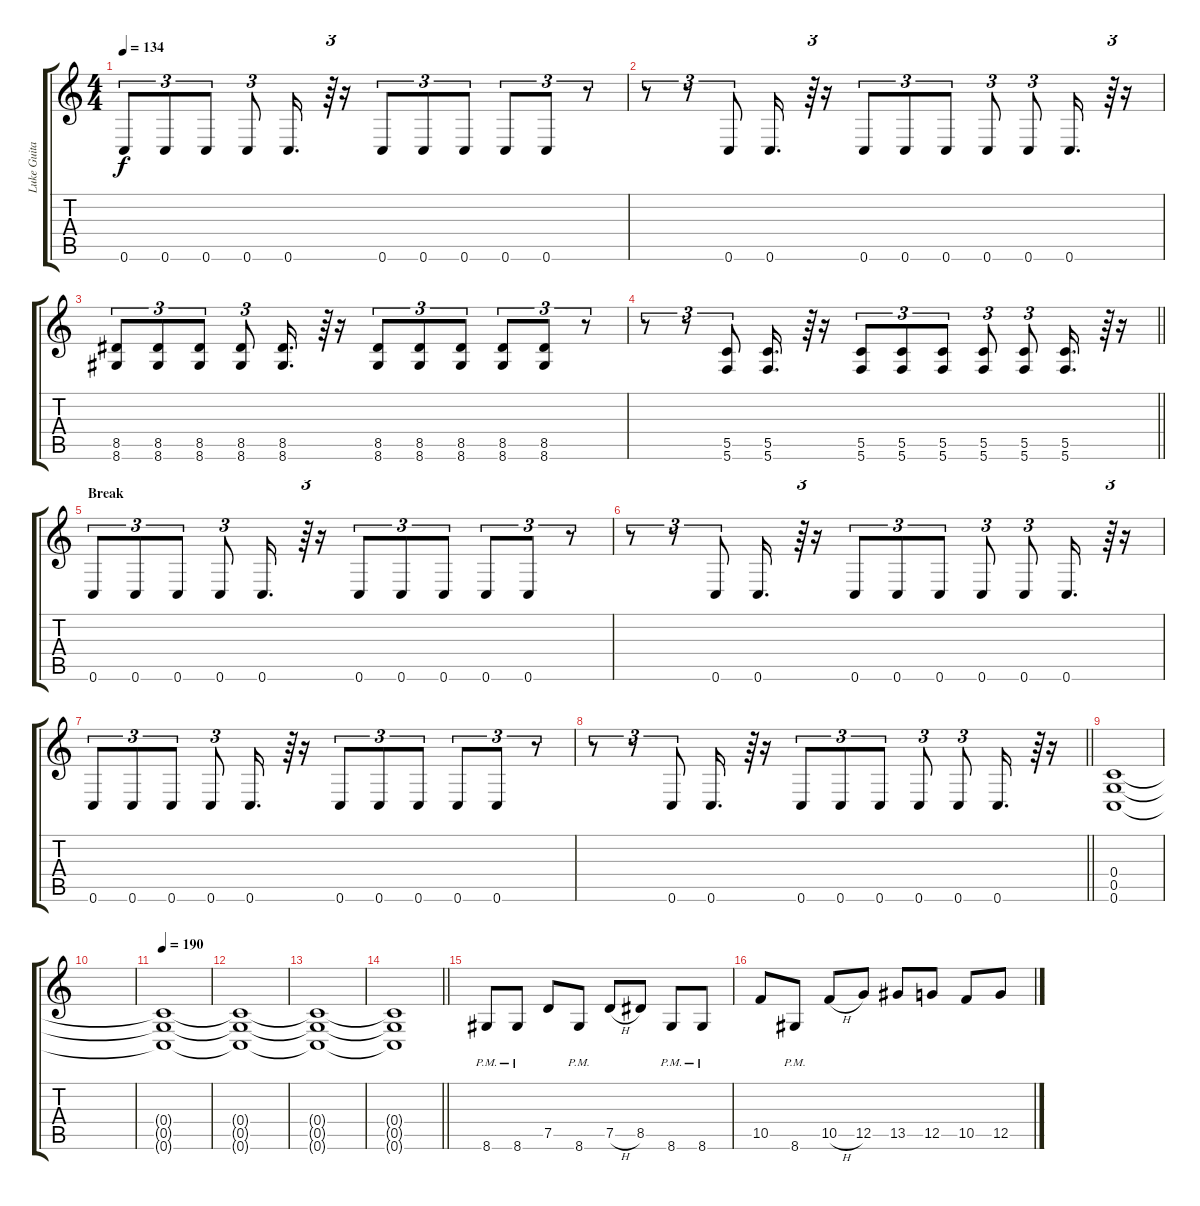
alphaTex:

\track ("Luke Guitar" "Luke Guita") {instrument overdrivenguitar}
\staff {score tabs}
\tuning (D4 A3 F3 C3 G2 C2) {hide}
\ts (4 4)
\tempo 134
\clef g2
\ks c
0.6.8{tu (3 2) dy f} 0.6.8{tu (3 2)} 0.6.8{tu (3 2)} 0.6.8{tu (3 2)} 0.6.16{d} r.64{tu (3 2)} r.16 0.6.8{tu (3 2)} 0.6.8{tu (3 2)} 0.6.8{tu (3 2)} 0.6.8{tu (3 2)} 0.6.8{tu (3 2)} r.8{tu (3 2)} |
r.8{tu (3 2)} r.8{tu (3 2)} 0.6.8{tu (3 2)} 0.6.16{d} r.64{tu (3 2)} r.16 0.6.8{tu (3 2)} 0.6.8{tu (3 2)} 0.6.8{tu (3 2)} 0.6.8{tu (3 2)} 0.6.8{tu (3 2)} 0.6.16{d} r.64{tu (3 2)} r.16 |
(8.5 8.6).8{tu (3 2)} (8.5 8.6).8{tu (3 2)} (8.5 8.6).8{tu (3 2)} (8.5 8.6).8{tu (3 2)} (8.5 8.6).16{d} r.64{tu (3 2)} r.16 (8.5 8.6).8{tu (3 2)} (8.5 8.6).8{tu (3 2)} (8.5 8.6).8{tu (3 2)} (8.5 8.6).8{tu (3 2)} (8.5 8.6).8{tu (3 2)} r.8{tu (3 2)} |
\barLineRight lightlight
r.8{tu (3 2)} r.8{tu (3 2)} (5.5 5.6).8{tu (3 2)} (5.5 5.6).16{d} r.64{tu (3 2)} r.16 (5.5 5.6).8{tu (3 2)} (5.5 5.6).8{tu (3 2)} (5.5 5.6).8{tu (3 2)} (5.5 5.6).8{tu (3 2)} (5.5 5.6).8{tu (3 2)} (5.5 5.6).16{d} r.64{tu (3 2)} r.16 |
\section ("" "Break")
0.6.8{tu (3 2)} 0.6.8{tu (3 2)} 0.6.8{tu (3 2)} 0.6.8{tu (3 2)} 0.6.16{d} r.64{tu (3 2)} r.16 0.6.8{tu (3 2)} 0.6.8{tu (3 2)} 0.6.8{tu (3 2)} 0.6.8{tu (3 2)} 0.6.8{tu (3 2)} r.8{tu (3 2)} |
r.8{tu (3 2)} r.8{tu (3 2)} 0.6.8{tu (3 2)} 0.6.16{d} r.64{tu (3 2)} r.16 0.6.8{tu (3 2)} 0.6.8{tu (3 2)} 0.6.8{tu (3 2)} 0.6.8{tu (3 2)} 0.6.8{tu (3 2)} 0.6.16{d} r.64{tu (3 2)} r.16 |
0.6.8{tu (3 2)} 0.6.8{tu (3 2)} 0.6.8{tu (3 2)} 0.6.8{tu (3 2)} 0.6.16{d} r.64{tu (3 2)} r.16 0.6.8{tu (3 2)} 0.6.8{tu (3 2)} 0.6.8{tu (3 2)} 0.6.8{tu (3 2)} 0.6.8{tu (3 2)} r.8{tu (3 2)} |
\barLineRight lightlight
r.8{tu (3 2)} r.8{tu (3 2)} 0.6.8{tu (3 2)} 0.6.16{d} r.64{tu (3 2)} r.16 0.6.8{tu (3 2)} 0.6.8{tu (3 2)} 0.6.8{tu (3 2)} 0.6.8{tu (3 2)} 0.6.8{tu (3 2)} 0.6.16{d} r.64{tu (3 2)} r.16 |
\section ("" "")
(0.4 0.5 0.6).1 |
|
\tempo 190
(0.4{t} 0.5{t} 0.6{t}).1 |
(0.4{t} 0.5{t} 0.6{t}).1 |
(0.4{t} 0.5{t} 0.6{t}).1 |
\barLineRight lightlight
(0.4{t} 0.5{t} 0.6{t}).1 |
8.6{pm}.8 8.6{pm}.8 7.5.8 8.6{pm}.8 7.5{h}.8 8.5.8 8.6{pm}.8 8.6{pm}.8 |
10.5.8 8.6{pm}.8 10.5{h}.8 12.5.8 13.5.8 12.5.8 10.5.8 12.5.8
